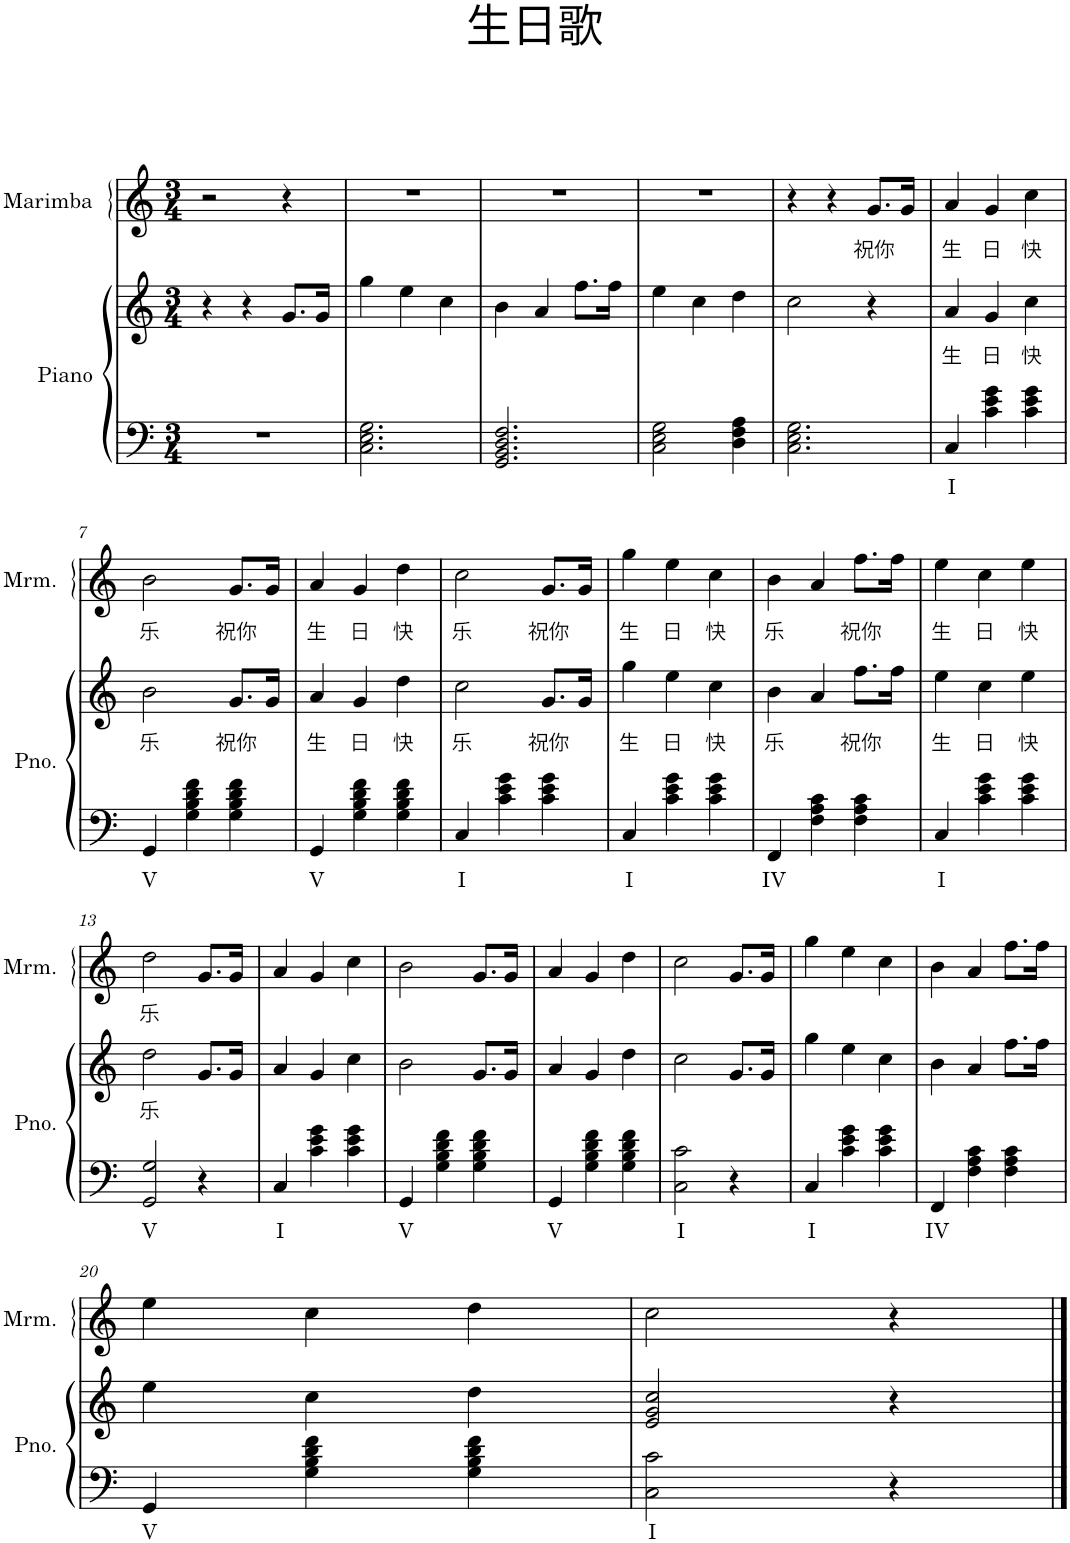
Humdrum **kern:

**kern	**text	**kern	**text	**kern	**text
*part2	*part2	*part2	*part2	*part1	*part1
*staff3	*staff3	*staff2	*staff2	*staff1	*staff1
*I"Piano	*	*	*	*I"Marimba	*
*I'Pno.	*	*	*	*I'Mrm.	*
*clefF4	*	*clefG2	*	*clefG2	*
*k[]	*	*k[]	*	*k[]	*
*M3/4	*	*M3/4	*	*M3/4	*
=1	=1	=1	=1	=1	=1
2.r	.	4r	.	2r	.
.	.	4r	.	.	.
.	.	8.g/L	.	4r	.
.	.	16g/Jk	.	.	.
=2	=2	=2	=2	=2	=2
2.C\ 2.E\ 2.G\	.	4gg\	.	2.r	.
.	.	4ee\	.	.	.
.	.	4cc\	.	.	.
=3	=3	=3	=3	=3	=3
2.GG/ 2.BB/ 2.D/ 2.F/	.	4b\	.	2.r	.
.	.	4a/	.	.	.
.	.	8.ff\L	.	.	.
.	.	16ff\Jk	.	.	.
=4	=4	=4	=4	=4	=4
2C\ 2E\ 2G\	.	4ee\	.	2.r	.
.	.	4cc\	.	.	.
4D\ 4F\ 4A\	.	4dd\	.	.	.
=5	=5	=5	=5	=5	=5
2.C\ 2.E\ 2.G\	.	2cc\	.	4r	.
.	.	.	.	4r	.
!	!	!	!	!	!LO:LY:b
.	.	4r	.	8.g/L	祝你
.	.	.	.	16g/Jk	.
=6	=6	=6	=6	=6	=6
!	!LO:LY:b	!	!LO:LY:b	!	!LO:LY:b
4C/	I	4a/	生	4a/	生
!	!	!	!LO:LY:b	!	!LO:LY:b
4c\ 4e\ 4g\	.	4g/	日	4g/	日
!	!	!	!LO:LY:b	!	!LO:LY:b
4c\ 4e\ 4g\	.	4cc\	快	4cc\	快
!!LO:LB:g=z
=7	=7	=7	=7	=7	=7
!	!LO:LY:b	!	!LO:LY:b	!	!LO:LY:b
4GG/	V	2b\	乐	2b\	乐
4G\ 4B\ 4d\ 4f\	.	.	.	.	.
!	!	!	!LO:LY:b	!	!LO:LY:b
4G\ 4B\ 4d\ 4f\	.	8.g/L	祝你	8.g/L	祝你
.	.	16g/Jk	.	16g/Jk	.
=8	=8	=8	=8	=8	=8
!	!LO:LY:b	!	!LO:LY:b	!	!LO:LY:b
4GG/	V	4a/	生	4a/	生
!	!	!	!LO:LY:b	!	!LO:LY:b
4G\ 4B\ 4d\ 4f\	.	4g/	日	4g/	日
!	!	!	!LO:LY:b	!	!LO:LY:b
4G\ 4B\ 4d\ 4f\	.	4dd\	快	4dd\	快
=9	=9	=9	=9	=9	=9
!	!LO:LY:b	!	!LO:LY:b	!	!LO:LY:b
4C/	I	2cc\	乐	2cc\	乐
4c\ 4e\ 4g\	.	.	.	.	.
!	!	!	!LO:LY:b	!	!LO:LY:b
4c\ 4e\ 4g\	.	8.g/L	祝你	8.g/L	祝你
.	.	16g/Jk	.	16g/Jk	.
=10	=10	=10	=10	=10	=10
!	!LO:LY:b	!	!LO:LY:b	!	!LO:LY:b
4C/	I	4gg\	生	4gg\	生
!	!	!	!LO:LY:b	!	!LO:LY:b
4c\ 4e\ 4g\	.	4ee\	日	4ee\	日
!	!	!	!LO:LY:b	!	!LO:LY:b
4c\ 4e\ 4g\	.	4cc\	快	4cc\	快
=11	=11	=11	=11	=11	=11
!	!LO:LY:b	!	!LO:LY:b	!	!LO:LY:b
4FF/	IV	4b\	乐	4b\	乐
4F\ 4A\ 4c\	.	4a/	.	4a/	.
!	!	!	!LO:LY:b	!	!LO:LY:b
4F\ 4A\ 4c\	.	8.ff\L	祝你	8.ff\L	祝你
.	.	16ff\Jk	.	16ff\Jk	.
=12	=12	=12	=12	=12	=12
!	!LO:LY:b	!	!LO:LY:b	!	!LO:LY:b
4C/	I	4ee\	生	4ee\	生
!	!	!	!LO:LY:b	!	!LO:LY:b
4c\ 4e\ 4g\	.	4cc\	日	4cc\	日
!	!	!	!LO:LY:b	!	!LO:LY:b
4c\ 4e\ 4g\	.	4ee\	快	4ee\	快
!!LO:LB:g=z
=13	=13	=13	=13	=13	=13
!	!LO:LY:b	!	!LO:LY:b	!	!LO:LY:b
2GG/ 2G/	V	2dd\	乐	2dd\	乐
4r	.	8.g/L	.	8.g/L	.
.	.	16g/Jk	.	16g/Jk	.
=14	=14	=14	=14	=14	=14
!	!LO:LY:b	!	!	!	!
4C/	I	4a/	.	4a/	.
4c\ 4e\ 4g\	.	4g/	.	4g/	.
4c\ 4e\ 4g\	.	4cc\	.	4cc\	.
=15	=15	=15	=15	=15	=15
!	!LO:LY:b	!	!	!	!
4GG/	V	2b\	.	2b\	.
4G\ 4B\ 4d\ 4f\	.	.	.	.	.
4G\ 4B\ 4d\ 4f\	.	8.g/L	.	8.g/L	.
.	.	16g/Jk	.	16g/Jk	.
=16	=16	=16	=16	=16	=16
!	!LO:LY:b	!	!	!	!
4GG/	V	4a/	.	4a/	.
4G\ 4B\ 4d\ 4f\	.	4g/	.	4g/	.
4G\ 4B\ 4d\ 4f\	.	4dd\	.	4dd\	.
=17	=17	=17	=17	=17	=17
!	!LO:LY:b	!	!	!	!
2C\ 2c\	I	2cc\	.	2cc\	.
4r	.	8.g/L	.	8.g/L	.
.	.	16g/Jk	.	16g/Jk	.
=18	=18	=18	=18	=18	=18
!	!LO:LY:b	!	!	!	!
4C/	I	4gg\	.	4gg\	.
4c\ 4e\ 4g\	.	4ee\	.	4ee\	.
4c\ 4e\ 4g\	.	4cc\	.	4cc\	.
=19	=19	=19	=19	=19	=19
!	!LO:LY:b	!	!	!	!
4FF/	IV	4b\	.	4b\	.
4F\ 4A\ 4c\	.	4a/	.	4a/	.
4F\ 4A\ 4c\	.	8.ff\L	.	8.ff\L	.
.	.	16ff\Jk	.	16ff\Jk	.
!!LO:LB:g=z
=20	=20	=20	=20	=20	=20
!	!LO:LY:b	!	!	!	!
4GG/	V	4ee\	.	4ee\	.
4G\ 4B\ 4d\ 4f\	.	4cc\	.	4cc\	.
4G\ 4B\ 4d\ 4f\	.	4dd\	.	4dd\	.
=21	=21	=21	=21	=21	=21
!	!LO:LY:b	!	!	!	!
2C\ 2c\	I	2e/ 2g/ 2cc/	.	2cc\	.
4r	.	4r	.	4r	.
==	==	==	==	==	==
*-	*-	*-	*-	*-	*-
